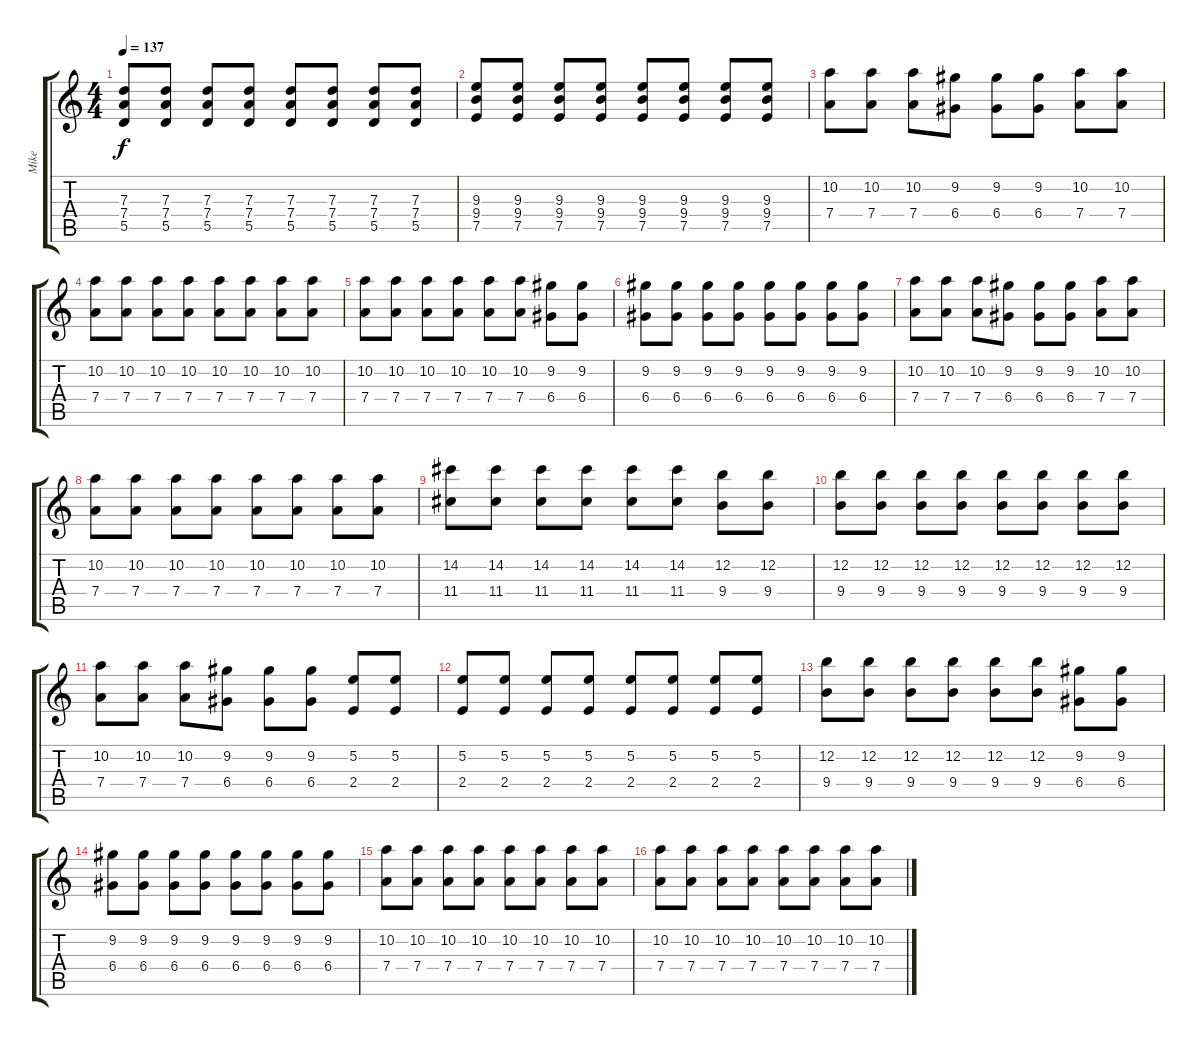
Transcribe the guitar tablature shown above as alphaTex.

\track ("Mike" "Mike") {instrument distortionguitar}
\staff {score tabs}
\tuning (E4 B3 G3 D3 A2 D2) {hide}
\ts (4 4)
\tempo 137
\clef g2
\ks c
(7.3 7.4 5.5).8{dy f} (7.3 7.4 5.5).8 (7.3 7.4 5.5).8 (7.3 7.4 5.5).8 (7.3 7.4 5.5).8 (7.3 7.4 5.5).8 (7.3 7.4 5.5).8 (7.3 7.4 5.5).8 |
(9.3 9.4 7.5).8 (9.3 9.4 7.5).8 (9.3 9.4 7.5).8 (9.3 9.4 7.5).8 (9.3 9.4 7.5).8 (9.3 9.4 7.5).8 (9.3 9.4 7.5).8 (9.3 9.4 7.5).8 |
(10.2 7.4).8 (10.2 7.4).8 (10.2 7.4).8 (9.2 6.4).8 (9.2 6.4).8 (9.2 6.4).8 (10.2 7.4).8 (10.2 7.4).8 |
(10.2 7.4).8 (10.2 7.4).8 (10.2 7.4).8 (10.2 7.4).8 (10.2 7.4).8 (10.2 7.4).8 (10.2 7.4).8 (10.2 7.4).8 |
(10.2 7.4).8 (10.2 7.4).8 (10.2 7.4).8 (10.2 7.4).8 (10.2 7.4).8 (10.2 7.4).8 (9.2 6.4).8 (9.2 6.4).8 |
(9.2 6.4).8 (9.2 6.4).8 (9.2 6.4).8 (9.2 6.4).8 (9.2 6.4).8 (9.2 6.4).8 (9.2 6.4).8 (9.2 6.4).8 |
(10.2 7.4).8 (10.2 7.4).8 (10.2 7.4).8 (9.2 6.4).8 (9.2 6.4).8 (9.2 6.4).8 (10.2 7.4).8 (10.2 7.4).8 |
(10.2 7.4).8 (10.2 7.4).8 (10.2 7.4).8 (10.2 7.4).8 (10.2 7.4).8 (10.2 7.4).8 (10.2 7.4).8 (10.2 7.4).8 |
(14.2 11.4).8 (14.2 11.4).8 (14.2 11.4).8 (14.2 11.4).8 (14.2 11.4).8 (14.2 11.4).8 (12.2 9.4).8 (12.2 9.4).8 |
(12.2 9.4).8 (12.2 9.4).8 (12.2 9.4).8 (12.2 9.4).8 (12.2 9.4).8 (12.2 9.4).8 (12.2 9.4).8 (12.2 9.4).8 |
(10.2 7.4).8 (10.2 7.4).8 (10.2 7.4).8 (9.2 6.4).8 (9.2 6.4).8 (9.2 6.4).8 (5.2 2.4).8 (5.2 2.4).8 |
(5.2 2.4).8 (5.2 2.4).8 (5.2 2.4).8 (5.2 2.4).8 (5.2 2.4).8 (5.2 2.4).8 (5.2 2.4).8 (5.2 2.4).8 |
(12.2 9.4).8 (12.2 9.4).8 (12.2 9.4).8 (12.2 9.4).8 (12.2 9.4).8 (12.2 9.4).8 (9.2 6.4).8 (9.2 6.4).8 |
(9.2 6.4).8 (9.2 6.4).8 (9.2 6.4).8 (9.2 6.4).8 (9.2 6.4).8 (9.2 6.4).8 (9.2 6.4).8 (9.2 6.4).8 |
(10.2 7.4).8 (10.2 7.4).8 (10.2 7.4).8 (10.2 7.4).8 (10.2 7.4).8 (10.2 7.4).8 (10.2 7.4).8 (10.2 7.4).8 |
(10.2 7.4).8 (10.2 7.4).8 (10.2 7.4).8 (10.2 7.4).8 (10.2 7.4).8 (10.2 7.4).8 (10.2 7.4).8 (10.2 7.4).8
